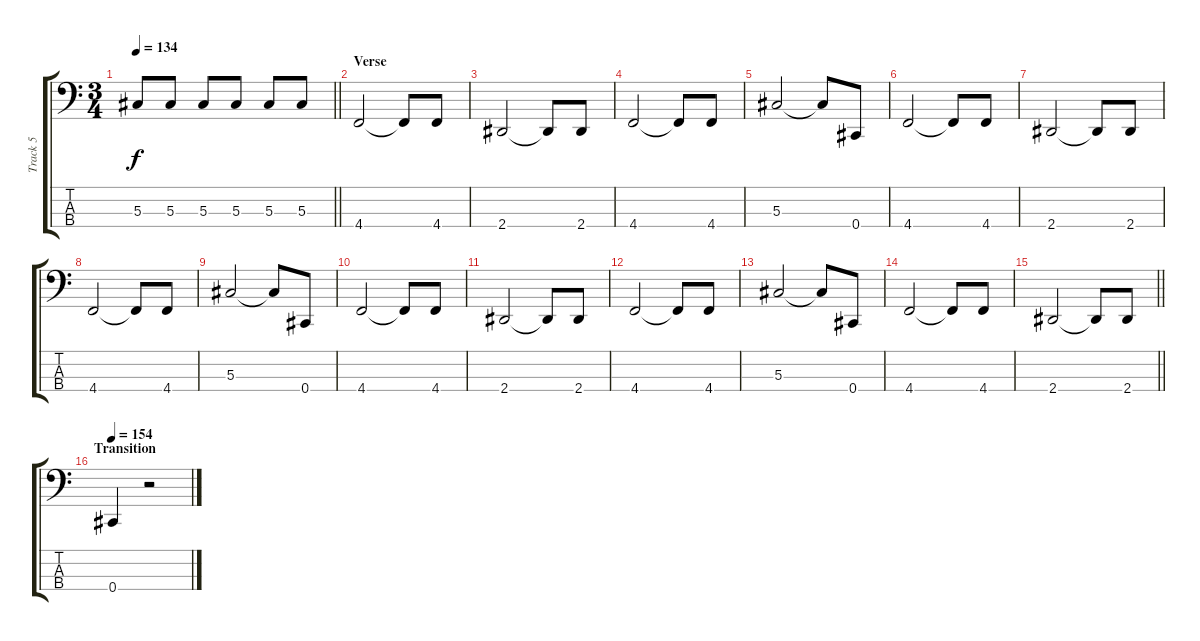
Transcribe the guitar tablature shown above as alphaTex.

\track ("Track 5" "Track 5") {instrument electricbasspick}
\staff {score tabs}
\tuning (Gb2 Db2 Ab1 Db1) {hide}
\ts (3 4)
\tempo 134
\clef f4
\barLineRight lightlight
\ks c
5.3.8{dy f} 5.3.8 5.3.8 5.3.8 5.3.8 5.3.8 |
\section ("" "Verse")
4.4.2 4.4{t}.8 4.4.8 |
2.4.2 2.4{t}.8 2.4.8 |
4.4.2 4.4{t}.8 4.4.8 |
5.3.2 5.3{t}.8 0.4.8 |
4.4.2 4.4{t}.8 4.4.8 |
2.4.2 2.4{t}.8 2.4.8 |
4.4.2 4.4{t}.8 4.4.8 |
5.3.2 5.3{t}.8 0.4.8 |
4.4.2 4.4{t}.8 4.4.8 |
2.4.2 2.4{t}.8 2.4.8 |
4.4.2 4.4{t}.8 4.4.8 |
5.3.2 5.3{t}.8 0.4.8 |
4.4.2 4.4{t}.8 4.4.8 |
\barLineRight lightlight
2.4.2 2.4{t}.8 2.4.8 |
\section ("" "Transition")
\tempo 154
0.4.4 r.2
